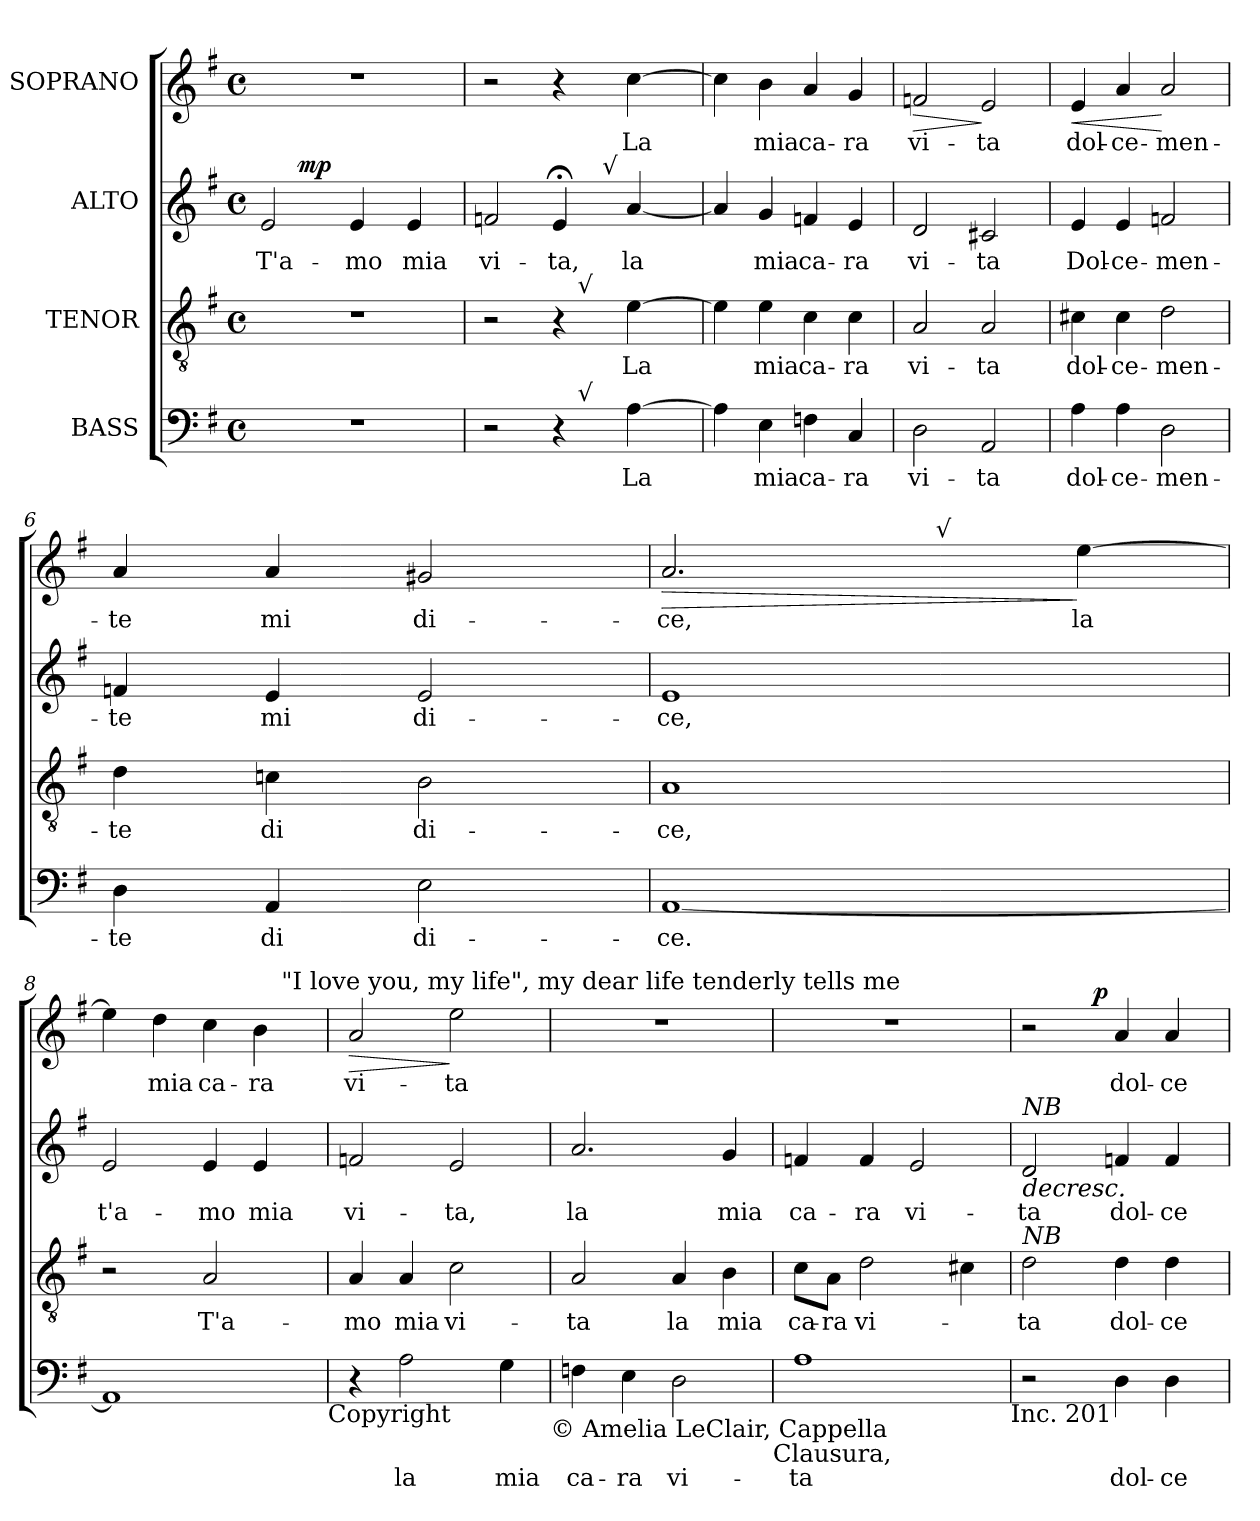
**kern	**text	**kern	**text	**kern	**text	**dynam	**kern	**text	**dynam
*part4	*part4	*part3	*part3	*part2	*part2	*part2	*part1	*part1	*part1
*staff4	*staff4	*staff3	*staff3	*staff2	*staff2	*staff2	*staff1	*staff1	*staff1
*I"BASS	*	*I"TENOR	*	*I"ALTO	*	*	*I"SOPRANO	*	*
*clefF4	*	*clefGv2	*	*clefG2	*	*	*clefG2	*	*
*k[f#]	*	*k[f#]	*	*k[f#]	*	*	*k[f#]	*	*
*G:	*	*G:	*	*G:	*	*	*G:	*	*
*M4/4	*	*M4/4	*	*M4/4	*	*	*M4/4	*	*
*met(c)	*	*met(c)	*	*met(c)	*	*	*met(c)	*	*
=1	=1	=1	=1	=1	=1	=1	=1	=1	=1
!	!	!	!	!LO:TX:a:i:t=espress.	!	!	!	!	!
!	!	!	!	!	!LO:LY:b	!	!	!	!
*	*	*	*	*^	*	*	*	*	*
1r	.	1r	.	2e/	8.ryy	T'a-	.	1r	.	.
!	!	!	!	!	!	!	!LO:DY:a	!	!	!
.	.	.	.	.	2ryy	.	mp	.	.	.
!	!	!	!	!	!	!LO:LY:b	!	!	!	!
.	.	.	.	4e/	.	-mo	.	.	.	.
.	.	.	.	.	4ryy	.	.	.	.	.
!	!	!	!	!	!	!LO:LY:b	!	!	!	!
.	.	.	.	4e/	.	mia	.	.	.	.
.	.	.	.	.	16ryy	.	.	.	.	.
=2	=2	=2	=2	=2	=2	=2	=2	=2	=2	=2
!	!	!	!	!	!	!LO:LY:b	!	!	!	!
*^	*	*^	*	*	*	*	*	*	*	*
2r	2ryy	.	2r	2ryy	.	2fn/	2ryy	vi-	.	2r	.	.
!	!	!	!	!	!	!	!	!LO:LY:b	!	!	!	!
4r	16.ryy	.	4r	16.ryy	.	4e;/	8ryy	-ta,	.	4r	.	.
!	!	!	!	!LO:TX:a:i:t=√	!	!	!	!	!	!	!	!
!	!LO:TX:a:i:t=√	!	!	!	!	!	!	!	!	!	!	!
.	4ryy	.	.	4ryy	.	.	.	.	.	.	.	.
.	.	.	.	.	.	.	32ryy	.	.	.	.	.
!	!	!	!	!	!	!	!LO:TX:a:i:t=√	!	!	!	!	!
.	.	.	.	.	.	.	4ryy	.	.	.	.	.
!	!	!LO:LY:b	!	!	!LO:LY:b	!	!	!LO:LY:b	!	!	!LO:LY:b	!
[>4A\	.	La	[>4e\	.	La	[<4a/	.	la	.	[>4cc\	La	.
.	8ryy	.	.	8ryy	.	.	.	.	.	.	.	.
.	.	.	.	.	.	.	16.ryy	.	.	.	.	.
.	32ryy	.	.	32ryy	.	.	.	.	.	.	.	.
*v	*v	*	*	*	*	*v	*v	*	*	*	*	*
*	*	*v	*v	*	*	*	*	*	*	*
=3	=3	=3	=3	=3	=3	=3	=3	=3	=3
4A\]	.	4e\]	.	4a/]	.	.	4cc\]	.	.
!	!LO:LY:b	!	!LO:LY:b	!	!LO:LY:b	!	!	!LO:LY:b	!
4E\	mia	4e\	mia	4g/	mia	.	4b\	mia	.
!	!LO:LY:b	!	!LO:LY:b	!	!LO:LY:b	!	!	!LO:LY:b	!
4Fn\	ca-	4c\	ca-	4fn/	ca-	.	4a/	ca-	.
!	!LO:LY:b	!	!LO:LY:b	!	!LO:LY:b	!	!	!LO:LY:b	!
4C/	-ra	4c\	-ra	4e/	-ra	.	4g/	-ra	.
=4	=4	=4	=4	=4	=4	=4	=4	=4	=4
!	!LO:LY:b	!	!LO:LY:b	!	!LO:LY:b	!	!	!LO:LY:b	!LO:HP:b
2D\	vi-	2A/	vi-	2d/	vi-	.	2fn/	vi-	>
!	!LO:LY:b	!	!LO:LY:b	!	!LO:LY:b	!	!	!LO:LY:b	!
2AA/	-ta	2A/	-ta	2c#X/	-ta	.	2e/	-ta	]
=5	=5	=5	=5	=5	=5	=5	=5	=5	=5
!	!LO:LY:b	!	!LO:LY:b	!	!LO:LY:b	!	!	!LO:LY:b	!LO:HP:b
4A\	dol-	4c#X\	dol-	4e/	Dol-	.	4e/	dol-	<
!	!LO:LY:b	!	!LO:LY:b	!	!LO:LY:b	!	!	!LO:LY:b	!
4A\	-ce-	4c#\	-ce-	4e/	-ce-	.	4a/	-ce-	.
!	!LO:LY:b:rj	!	!LO:LY:b:rj	!	!LO:LY:b:rj	!	!	!LO:LY:b:rj	!
2D\	-men-	2d\	-men-	2fn/	-men-	.	2a/	-men-	[
=6	=6	=6	=6	=6	=6	=6	=6	=6	=6
!	!LO:LY:b	!	!LO:LY:b	!	!LO:LY:b	!	!	!LO:LY:b	!
4D\	-te	4d\	-te	4fn/	-te	.	4a/	-te	.
!	!LO:LY:b	!	!LO:LY:b	!	!LO:LY:b	!	!	!LO:LY:b	!
4AA/	di	4cn\	di	4e/	mi	.	4a/	mi	.
!	!LO:LY:b	!	!LO:LY:b	!	!LO:LY:b	!	!	!LO:LY:b	!
2E\	di-	2B\	di-	2e/	di-	.	2g#X/	di-	.
!!LO:LB:g=z
=7	=7	=7	=7	=7	=7	=7	=7	=7	=7
!	!LO:LY:b	!	!LO:LY:b	!	!LO:LY:b	!	!	!LO:LY:b	!LO:HP:b
*	*	*	*	*	*	*	*^	*	*
[<1AA	-ce.	1A	-ce,	1e	-ce,	.	2.a/	2ryy	-ce,	>
.	.	.	.	.	.	.	.	32ryy	.	.
!	!	!	!	!	!	!	!	!LO:TX:a:i:t=√	!	!
.	.	.	.	.	.	.	.	4...ryy	.	.
!	!	!	!	!	!	!	!	!	!LO:LY:b	!
.	.	.	.	.	.	.	[>4ee\	.	la	]
=8	=8	=8	=8	=8	=8	=8	=8	=8	=8	=8
!	!	!	!	!	!LO:LY:b	!	!	!	!	!
1AA]	.	2r	.	2e/	t'a-	.	4ee\]	2ryy	.	.
!	!	!	!	!	!	!	!	!	!LO:LY:b	!
.	.	.	.	.	.	.	4dd\	.	mia	.
!	!	!	!LO:LY:b	!	!LO:LY:b	!	!	!	!LO:LY:b	!
.	.	2A/	T'a-	4e/	-mo	.	4cc\	4ryy	ca-	.
!	!	!	!	!	!LO:LY:b	!	!	!	!LO:LY:b	!
.	.	.	.	4e/	mia	.	4b\	16.ryy	-ra	.
!	!	!	!	!	!	!	!	!LO:TX:a:t="I love you, my life", my dear life tenderly tells me	!	!
.	.	.	.	.	.	.	.	8ryy	.	.
.	.	.	.	.	.	.	.	32ryy	.	.
!LO:TX:b:t=Copyright	!	!	!	!	!	!	!	!	!	!
=9	=9	=9	=9	=9	=9	=9	=9	=9	=9	=9
!	!	!	!LO:LY:b	!	!LO:LY:b	!	!	!	!LO:LY:b	!LO:HP:b
*	*	*	*	*	*	*	*v	*v	*	*
4r	.	4A/	-mo	2fn/	vi-	.	2a/	vi-	>
!	!LO:LY:b	!	!LO:LY:b	!	!	!	!	!	!
2A\	la	4A/	mia	.	.	.	.	.	.
!	!	!	!LO:LY:b	!	!LO:LY:b	!	!	!LO:LY:b	!
.	.	2c\	vi-	2e/	-ta,	.	2ee\	-ta	]
!	!LO:LY:b	!	!	!	!	!	!	!	!
4G\	mia	.	.	.	.	.	.	.	.
.	.	.	.	.	.	]	.	.	.
!LO:TX:b:t=© Amelia LeClair, Cappella	!	!	!	!	!	!	!	!	!
=10	=10	=10	=10	=10	=10	=10	=10	=10	=10
!	!LO:LY:b	!	!LO:LY:b	!	!LO:LY:b	!	!	!	!
4Fn\	ca-	2A/	-ta	2.a/	la	.	1r	.	.
!	!LO:LY:b	!	!	!	!	!	!	!	!
4E\	-ra	.	.	.	.	.	.	.	.
!	!LO:LY:b	!	!LO:LY:b	!	!	!	!	!	!
2D\	vi-	4A/	la	.	.	.	.	.	.
!	!	!	!LO:LY:b	!	!LO:LY:b	!	!	!	!
.	.	4B\	mia	4g/	mia	.	.	.	.
!LO:TX:b:t=Clausura,	!	!	!	!	!	!	!	!	!
=11	=11	=11	=11	=11	=11	=11	=11	=11	=11
!	!LO:LY:b	!	!LO:LY:b	!	!LO:LY:b	!	!	!	!
1A	-ta	8c\L	ca-	4fn/	ca-	.	1r	.	.
!	!	!	!LO:LY:b:rj	!	!	!	!	!	!
.	.	8A\J	-ra	.	.	.	.	.	.
!	!	!	!LO:LY:b	!	!LO:LY:b	!	!	!	!
.	.	2d\	vi-	4f/	-ra	.	.	.	.
!	!	!	!	!	!LO:LY:b	!	!	!	!
.	.	.	.	2e/	vi-	.	.	.	.
.	.	4c#X\	.	.	.	.	.	.	.
!LO:TX:b:t=Inc. 201	!	!	!	!	!	!	!	!	!
=12	=12	=12	=12	=12	=12	=12	=12	=12	=12
!	!	!	!	!LO:TX:a:i:t=NB	!	!	!	!	!
!	!	!LO:TX:a:i:t=NB	!	!	!	!	!	!	!
!	!	!	!LO:LY:b	!	!LO:LY:b	!LO:HP:b	!	!	!
*	*	*	*	*	*	*	*^	*	*
2r	.	2d\	-ta	2d/	-ta	>	2r	4..ryy	.	.
!	!	!	!	!	!	!	!	!	!	!LO:DY:a
.	.	.	.	.	.	.	.	2ryy	.	p
!	!LO:LY:b	!	!LO:LY:b	!	!LO:LY:b	!	!	!	!LO:LY:b	!
4D\	dol-	4d\	dol-	4fn/	dol-	.	4a/	.	dol-	.
!	!LO:LY:b:rj	!	!LO:LY:b:rj	!	!LO:LY:b:rj	!	!	!	!LO:LY:b:rj	!
4D\	-ce-	4d\	-ce-	4f/	-ce-	.	4a/	.	-ce-	.
.	.	.	.	.	.	.	.	16ryy	.	.
*	*	*	*	*	*	*	*v	*v	*	*
=	=	=	=	=	=	=	=	=	=
*-	*-	*-	*-	*-	*-	*-	*-	*-	*-
